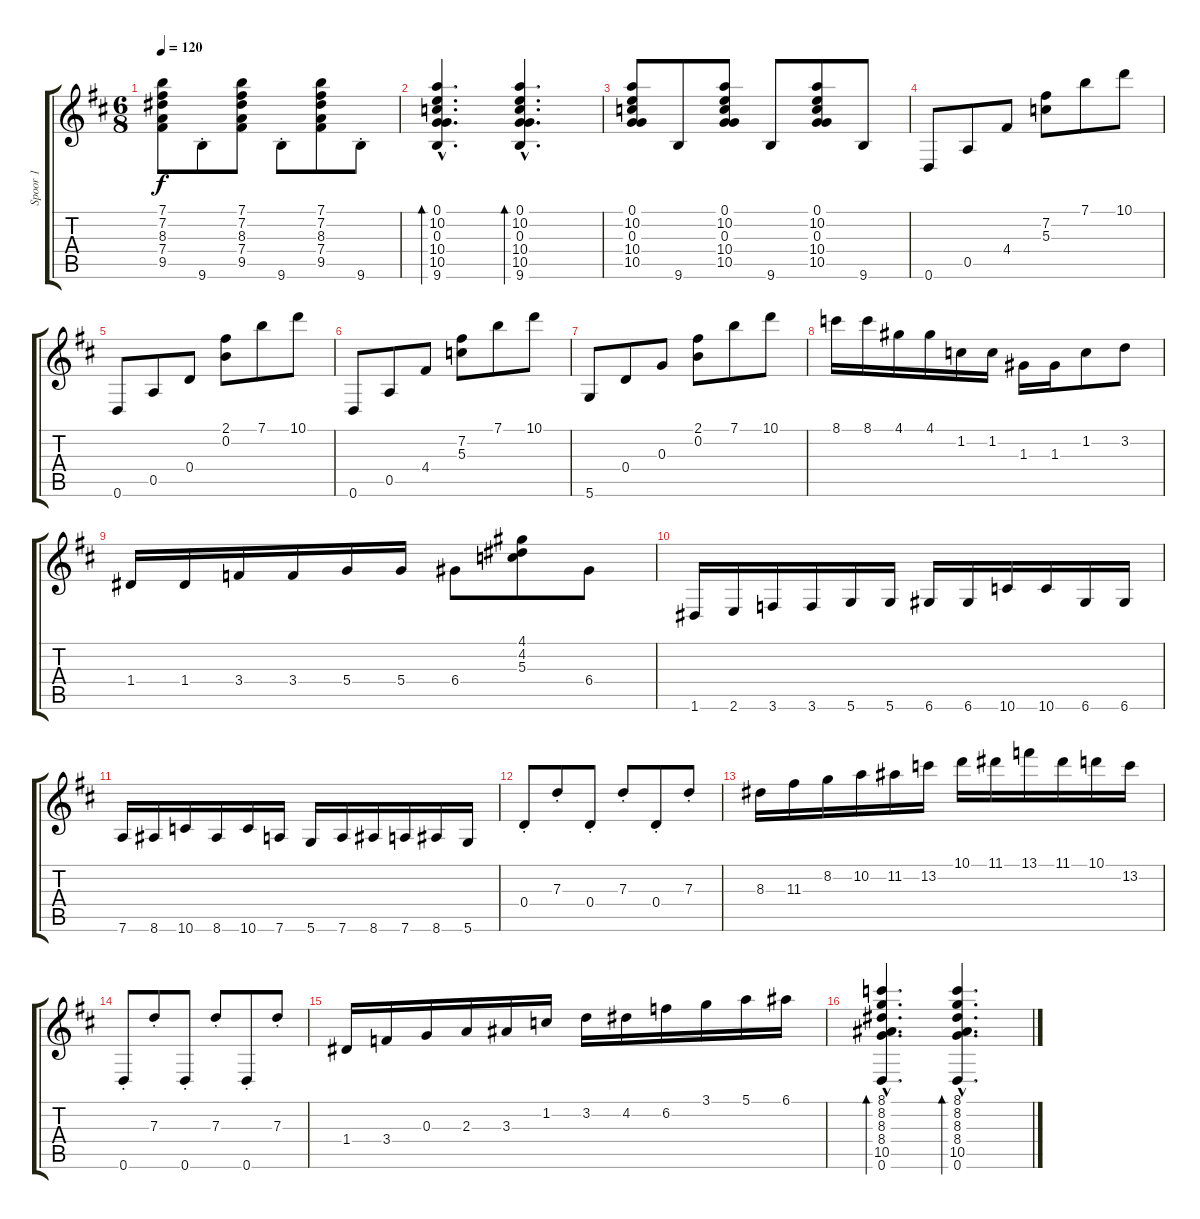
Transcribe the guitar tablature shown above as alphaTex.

\track ("Spoor 1" "Spoor 1") {instrument acousticguitarnylon}
\staff {score tabs}
\tuning (E4 B3 G3 D3 A2 D2) {hide}
\ts (6 8)
\tempo 120
\clef g2
\ks d
(7.1 7.2 8.3 7.4 9.5).8{dy f} 9.6{st}.8 (7.1 7.2 8.3 7.4 9.5).8 9.6{st}.8 (7.1 7.2 8.3 7.4 9.5).8 9.6{st}.8 |
(0.1{hac} 10.2{hac} 0.3{hac} 10.4{hac} 10.5{hac} 9.6{hac}).4{d bd 120} (0.1{hac} 10.2{hac} 0.3{hac} 10.4{hac} 10.5{hac} 9.6{hac}).4{d bd 120} |
(0.1 10.2 0.3 10.4 10.5).8 9.6.8 (0.1 10.2 0.3 10.4 10.5).8 9.6.8 (0.1 10.2 0.3 10.4 10.5).8 9.6.8 |
0.6.8 0.5.8 4.4.8 (7.2 5.3).8 7.1.8 10.1.8 |
0.6.8 0.5.8 0.4.8 (2.1 0.2).8 7.1.8 10.1.8 |
0.6.8 0.5.8 4.4.8 (7.2 5.3).8 7.1.8 10.1.8 |
5.6.8 0.4.8 0.3.8 (2.1 0.2).8 7.1.8 10.1.8 |
8.1.16 8.1.16 4.1.16 4.1.16 1.2.16 1.2.16 1.3.16 1.3.16 1.2.8 3.2.8 |
1.4.16 1.4.16 3.4.16 3.4.16 5.4.16 5.4.16 6.4.8 (4.1 4.2 5.3).8 6.4.8 |
1.6.16 2.6.16 3.6.16 3.6.16 5.6.16 5.6.16 6.6.16 6.6.16 10.6.16 10.6.16 6.6.16 6.6.16 |
7.6.16 8.6.16 10.6.16 8.6.16 10.6.16 7.6.16 5.6.16 7.6.16 8.6.16 7.6.16 8.6.16 5.6.16 |
0.4{st}.8 7.3{st}.8 0.4{st}.8 7.3{st}.8 0.4{st}.8 7.3{st}.8 |
8.3.16 11.3.16 8.2.16 10.2.16 11.2.16 13.2.16 10.1.16 11.1.16 13.1.16 11.1.16 10.1.16 13.2.16 |
0.6{st}.8 7.3{st}.8 0.6{st}.8 7.3{st}.8 0.6{st}.8 7.3{st}.8 |
1.4.16 3.4.16 0.3.16 2.3.16 3.3.16 1.2.16 3.2.16 4.2.16 6.2.16 3.1.16 5.1.16 6.1.16 |
(8.1{hac} 8.2{hac} 8.3{hac} 8.4{hac} 10.5{hac} 0.6{hac}).4{d bd 60} (8.1{hac} 8.2{hac} 8.3{hac} 8.4{hac} 10.5{hac} 0.6{hac}).4{d bd 60}
